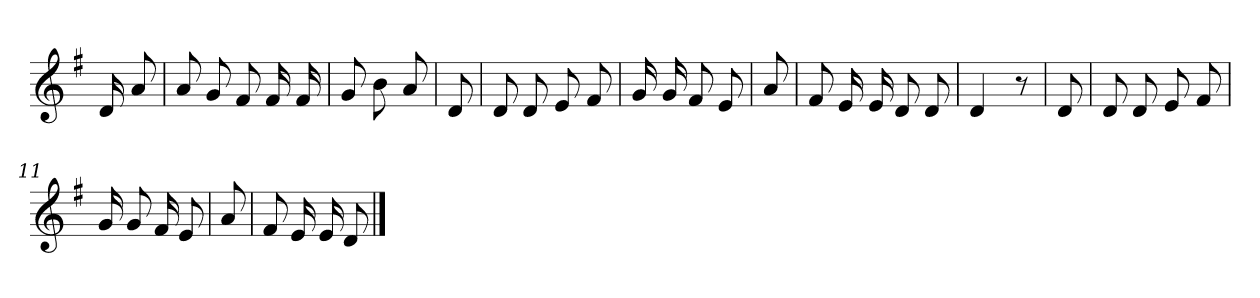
**kern
*part1
*staff1
*clefG2
*k[f#]
=
16d
8a
=1
8a
8g
8f#
16f#
16f#
=2
8g
8b
8a
=3
8d
=4
8d
8d
8e
8f#
=5
16g
16g
8f#
8e
=6
8a
=7
8f#
16e
16e
8d
8d
=8
4d
8r
=9
8d
=10
8d
8d
8e
8f#
=11
16g
8g
16f#
8e
=12
8a
=13
8f#
16e
16e
8d
==
*-
